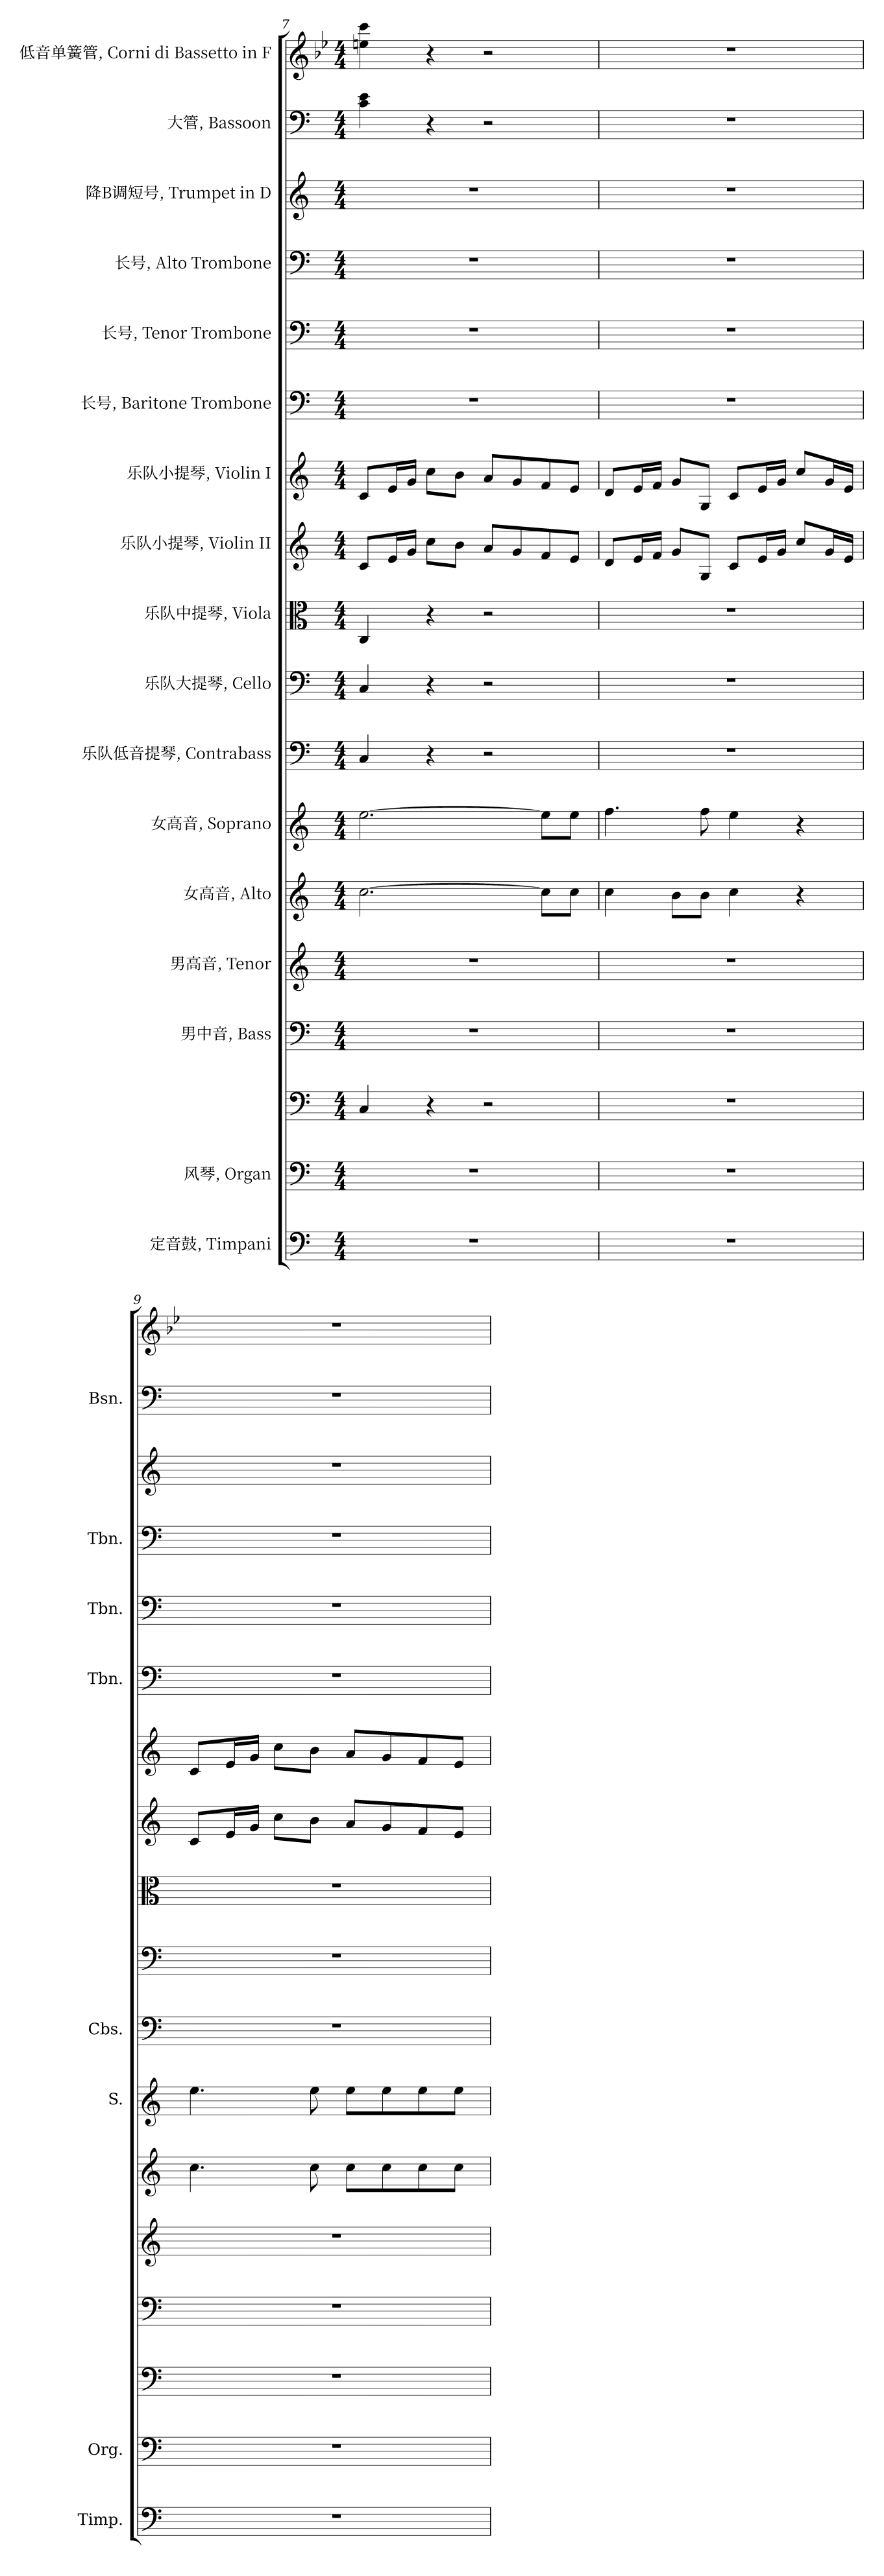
**kern	**kern	**kern	**kern	**kern	**kern	**kern	**kern	**kern	**kern	**kern	**kern	**kern	**kern	**kern	**kern	**kern	**kern
*part17	*part16	*part16	*part15	*part14	*part13	*part12	*part11	*part10	*part9	*part8	*part7	*part6	*part5	*part4	*part3	*part2	*part1
*staff18	*staff17	*staff16	*staff15	*staff14	*staff13	*staff12	*staff11	*staff10	*staff9	*staff8	*staff7	*staff6	*staff5	*staff4	*staff3	*staff2	*staff1
*I"定音鼓, Timpani	*I"风琴, Organ	*	*I"男中音, Bass	*I"男高音, Tenor	*I"女高音, Alto	*I"女高音, Soprano	*I"乐队低音提琴, Contrabass	*I"乐队大提琴, Cello	*I"乐队中提琴, Viola	*I"乐队小提琴, Violin II	*I"乐队小提琴, Violin I	*I"长号, Baritone Trombone	*I"长号, Tenor Trombone	*I"长号, Alto Trombone	*I"降B调短号, Trumpet in D	*I"大管, Bassoon	*I"低音单簧管, Corni di Bassetto in F
*I'Timp.	*I'Org.	*	*	*	*	*I'S.	*I'Cbs.	*	*	*	*	*I'Tbn.	*I'Tbn.	*I'Tbn.	*	*I'Bsn.	*
!!LO:PB:g=z
*clefF4	*clefF4	*clefF4	*clefF4	*clefG2	*clefG2	*clefG2	*clefF4	*clefF4	*clefC3	*clefG2	*clefG2	*clefF4	*clefF4	*clefF4	*clefG2	*clefF4	*clefG2
*	*	*	*	*	*	*	*ITrd7c12	*	*	*	*	*	*	*	*ITrd1c2	*	*ITrd8c14
*k[]	*k[]	*k[]	*k[]	*k[]	*k[]	*k[]	*k[]	*k[]	*k[]	*k[]	*k[]	*k[]	*k[]	*k[]	*k[b-e-]	*k[]	*k[b-e-]
*M4/4	*M4/4	*M4/4	*M4/4	*M4/4	*M4/4	*M4/4	*M4/4	*M4/4	*M4/4	*M4/4	*M4/4	*M4/4	*M4/4	*M4/4	*M4/4	*M4/4	*M4/4
=7	=7	=7	=7	=7	=7	=7	=7	=7	=7	=7	=7	=7	=7	=7	=7	=7	=7
1r	1r	4C/	1r	1r	[2.cc\	[2.ee\	4CC/	4C/	4C/	8c/L	8c/L	1r	1r	1r	1r	4c\ 4e\	4en\ 4cc\
.	.	.	.	.	.	.	.	.	.	16e/L	16e/L	.	.	.	.	.	.
.	.	.	.	.	.	.	.	.	.	16g/JJ	16g/JJ	.	.	.	.	.	.
.	.	4r	.	.	.	.	4r	4r	4r	8cc\L	8cc\L	.	.	.	.	4r	4r
.	.	.	.	.	.	.	.	.	.	8b\J	8b\J	.	.	.	.	.	.
.	.	2r	.	.	.	.	2r	2r	2r	8a/L	8a/L	.	.	.	.	2r	2r
.	.	.	.	.	.	.	.	.	.	8g/	8g/	.	.	.	.	.	.
.	.	.	.	.	8cc\L]	8ee\L]	.	.	.	8f/	8f/	.	.	.	.	.	.
.	.	.	.	.	8cc\J	8ee\J	.	.	.	8e/J	8e/J	.	.	.	.	.	.
=8	=8	=8	=8	=8	=8	=8	=8	=8	=8	=8	=8	=8	=8	=8	=8	=8	=8
1r	1r	1r	1r	1r	4cc\	4.ff\	1r	1r	1r	8d/L	8d/L	1r	1r	1r	1r	1r	1r
.	.	.	.	.	.	.	.	.	.	16e/L	16e/L	.	.	.	.	.	.
.	.	.	.	.	.	.	.	.	.	16f/JJ	16f/JJ	.	.	.	.	.	.
.	.	.	.	.	8b\L	.	.	.	.	8g/L	8g/L	.	.	.	.	.	.
.	.	.	.	.	8b\J	8ff\	.	.	.	8G/J	8G/J	.	.	.	.	.	.
.	.	.	.	.	4cc\	4ee\	.	.	.	8c/L	8c/L	.	.	.	.	.	.
.	.	.	.	.	.	.	.	.	.	16e/L	16e/L	.	.	.	.	.	.
.	.	.	.	.	.	.	.	.	.	16g/JJ	16g/JJ	.	.	.	.	.	.
.	.	.	.	.	4r	4r	.	.	.	8cc/L	8cc/L	.	.	.	.	.	.
.	.	.	.	.	.	.	.	.	.	16g/L	16g/L	.	.	.	.	.	.
.	.	.	.	.	.	.	.	.	.	16e/JJ	16e/JJ	.	.	.	.	.	.
=9	=9	=9	=9	=9	=9	=9	=9	=9	=9	=9	=9	=9	=9	=9	=9	=9	=9
1r	1r	1r	1r	1r	4.cc\	4.ee\	1r	1r	1r	8c/L	8c/L	1r	1r	1r	1r	1r	1r
.	.	.	.	.	.	.	.	.	.	16e/L	16e/L	.	.	.	.	.	.
.	.	.	.	.	.	.	.	.	.	16g/JJ	16g/JJ	.	.	.	.	.	.
.	.	.	.	.	.	.	.	.	.	8cc\L	8cc\L	.	.	.	.	.	.
.	.	.	.	.	8cc\	8ee\	.	.	.	8b\J	8b\J	.	.	.	.	.	.
.	.	.	.	.	8cc\L	8ee\L	.	.	.	8a/L	8a/L	.	.	.	.	.	.
.	.	.	.	.	8cc\	8ee\	.	.	.	8g/	8g/	.	.	.	.	.	.
.	.	.	.	.	8cc\	8ee\	.	.	.	8f/	8f/	.	.	.	.	.	.
.	.	.	.	.	8cc\J	8ee\J	.	.	.	8e/J	8e/J	.	.	.	.	.	.
=	=	=	=	=	=	=	=	=	=	=	=	=	=	=	=	=	=
*-	*-	*-	*-	*-	*-	*-	*-	*-	*-	*-	*-	*-	*-	*-	*-	*-	*-
